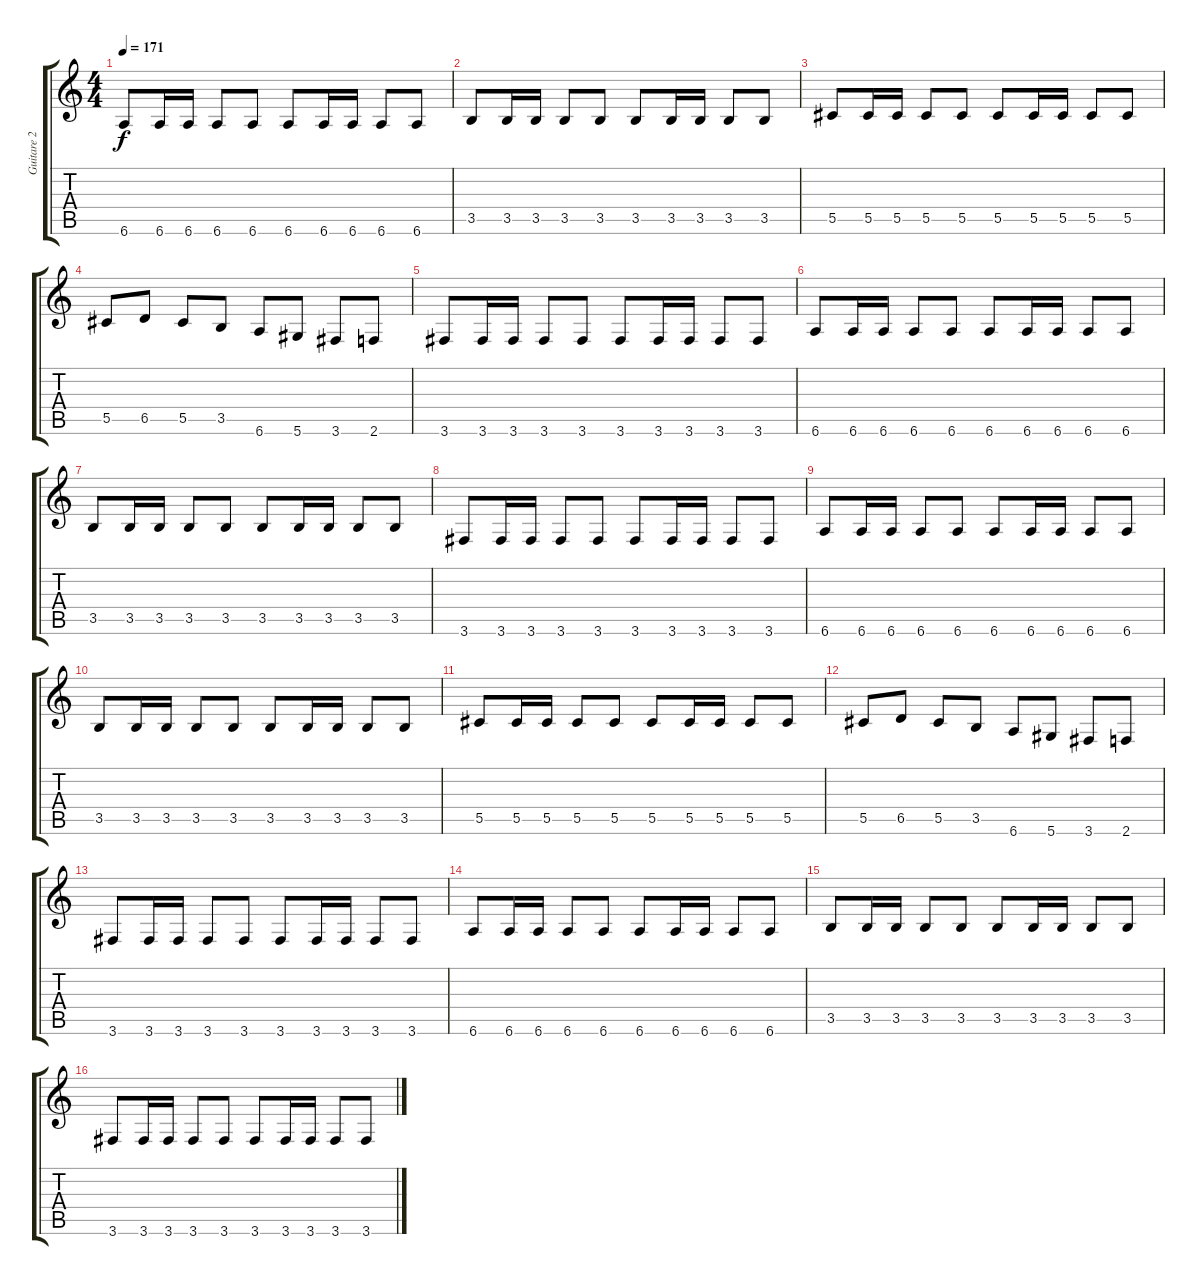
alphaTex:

\track ("Guitare 2" "Guitare 2") {instrument distortionguitar}
\staff {score tabs}
\tuning (Eb4 Bb3 Gb3 Db3 Ab2 Eb2) {hide}
\ts (4 4)
\tempo 171
\clef g2
\ks c
6.6.8{dy f} 6.6.16 6.6.16 6.6.8 6.6.8 6.6.8 6.6.16 6.6.16 6.6.8 6.6.8 |
3.5.8 3.5.16 3.5.16 3.5.8 3.5.8 3.5.8 3.5.16 3.5.16 3.5.8 3.5.8 |
5.5.8 5.5.16 5.5.16 5.5.8 5.5.8 5.5.8 5.5.16 5.5.16 5.5.8 5.5.8 |
5.5.8 6.5.8 5.5.8 3.5.8 6.6.8 5.6.8 3.6.8 2.6.8 |
3.6.8 3.6.16 3.6.16 3.6.8 3.6.8 3.6.8 3.6.16 3.6.16 3.6.8 3.6.8 |
6.6.8 6.6.16 6.6.16 6.6.8 6.6.8 6.6.8 6.6.16 6.6.16 6.6.8 6.6.8 |
3.5.8 3.5.16 3.5.16 3.5.8 3.5.8 3.5.8 3.5.16 3.5.16 3.5.8 3.5.8 |
3.6.8 3.6.16 3.6.16 3.6.8 3.6.8 3.6.8 3.6.16 3.6.16 3.6.8 3.6.8 |
6.6.8 6.6.16 6.6.16 6.6.8 6.6.8 6.6.8 6.6.16 6.6.16 6.6.8 6.6.8 |
3.5.8 3.5.16 3.5.16 3.5.8 3.5.8 3.5.8 3.5.16 3.5.16 3.5.8 3.5.8 |
5.5.8 5.5.16 5.5.16 5.5.8 5.5.8 5.5.8 5.5.16 5.5.16 5.5.8 5.5.8 |
5.5.8 6.5.8 5.5.8 3.5.8 6.6.8 5.6.8 3.6.8 2.6.8 |
3.6.8 3.6.16 3.6.16 3.6.8 3.6.8 3.6.8 3.6.16 3.6.16 3.6.8 3.6.8 |
6.6.8 6.6.16 6.6.16 6.6.8 6.6.8 6.6.8 6.6.16 6.6.16 6.6.8 6.6.8 |
3.5.8 3.5.16 3.5.16 3.5.8 3.5.8 3.5.8 3.5.16 3.5.16 3.5.8 3.5.8 |
3.6.8 3.6.16 3.6.16 3.6.8 3.6.8 3.6.8 3.6.16 3.6.16 3.6.8 3.6.8
